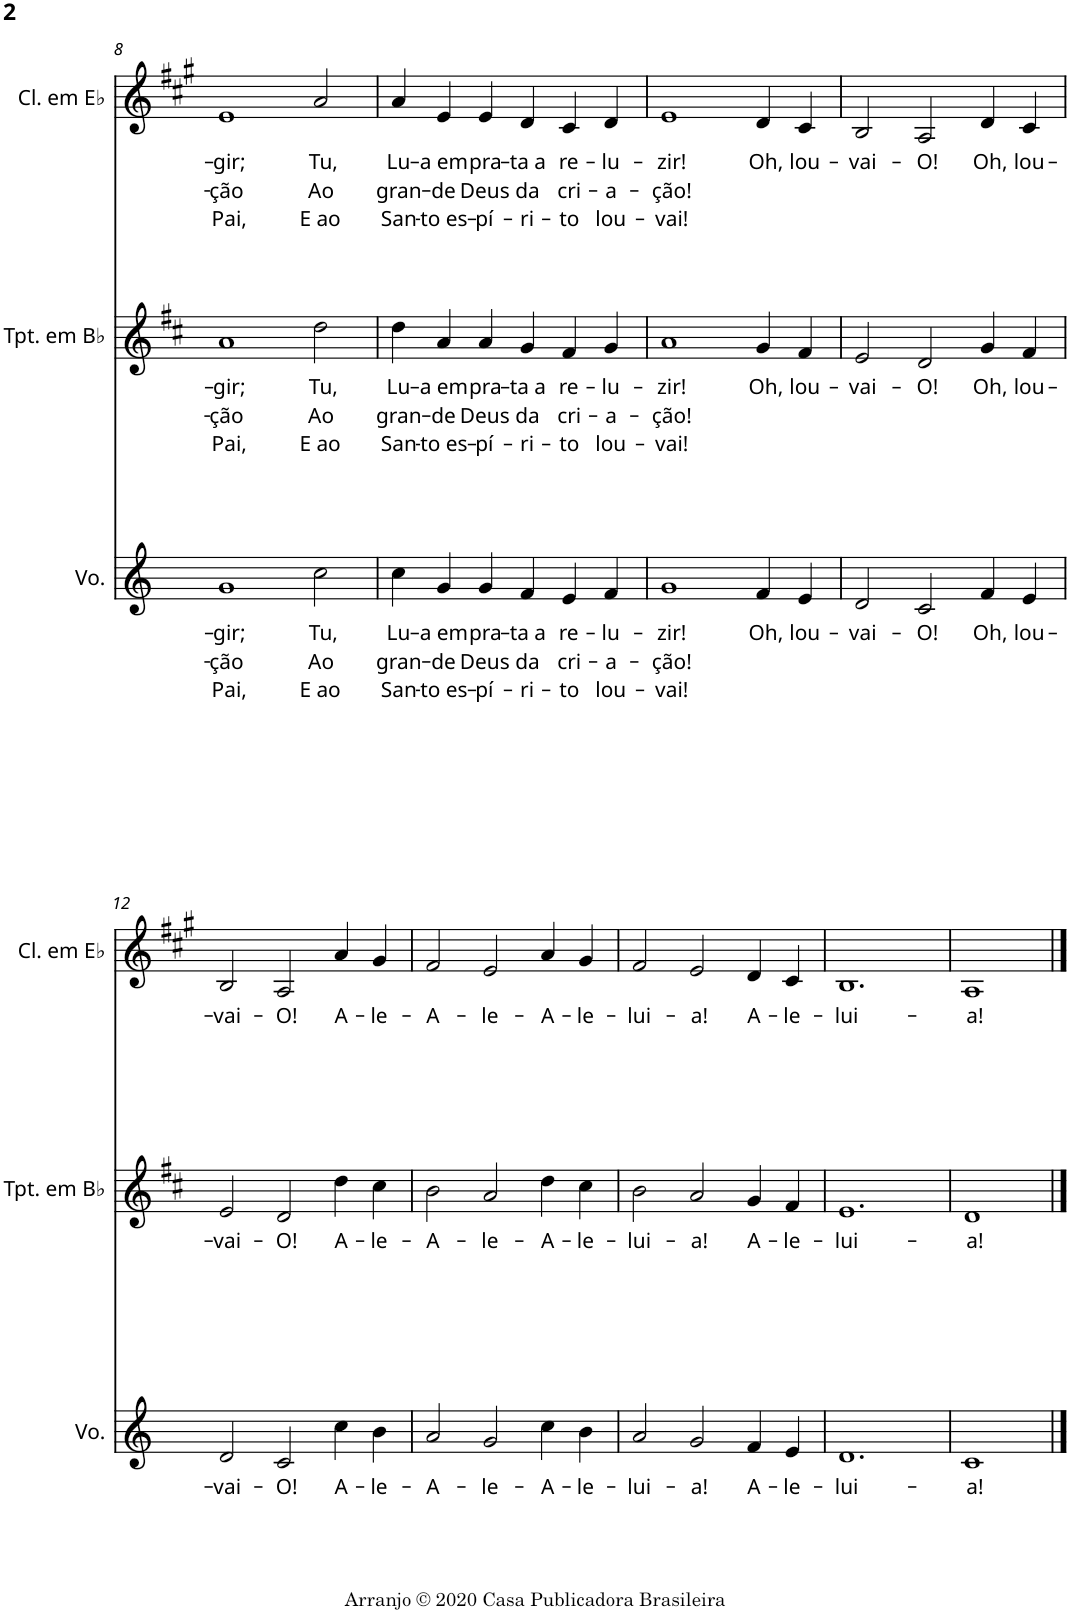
**kern	**text	**text	**text	**kern	**text	**text	**text	**kern	**text	**text	**text
*part3	*part3	*part3	*part3	*part2	*part2	*part2	*part2	*part1	*part1	*part1	*part1
*staff3	*staff3	*staff3	*staff3	*staff2	*staff2	*staff2	*staff2	*staff1	*staff1	*staff1	*staff1
*I"Voz	*	*	*	*I"Trompete em Bb	*	*	*	*I"Clarinete em Eb	*	*	*
*I'Vo.	*	*	*	*I'Tpt. em Bb	*	*	*	*I'Cl. em Eb	*	*	*
!!LO:PB:g=z
*clefG2	*	*	*	*clefG2	*	*	*	*clefG2	*	*	*
*	*	*	*	*Trd1c2	*	*	*	*Trd1c2	*	*	*
*k[]	*	*	*	*k[f#c#]	*	*	*	*k[f#c#g#]	*	*	*
*M3/2	*	*	*	*M3/2	*	*	*	*M3/2	*	*	*
=8	=8	=8	=8	=8	=8	=8	=8	=8	=8	=8	=8
!	!LO:LY:b	!LO:LY:b	!LO:LY:b	!	!LO:LY:b	!LO:LY:b	!LO:LY:b	!	!LO:LY:b	!LO:LY:b	!LO:LY:b
1g	-gir;	-ção	Pai,	1a	-gir;	-ção	Pai,	1e	-gir;	-ção	Pai,
!	!LO:LY:b	!LO:LY:b	!LO:LY:b	!	!LO:LY:b	!LO:LY:b	!LO:LY:b	!	!LO:LY:b	!LO:LY:b	!LO:LY:b
2cc\	Tu,	Ao	E ao	2dd\	Tu,	Ao	E ao	2a/	Tu,	Ao	E ao
=9	=9	=9	=9	=9	=9	=9	=9	=9	=9	=9	=9
!	!LO:LY:b	!LO:LY:b	!LO:LY:b	!	!LO:LY:b	!LO:LY:b	!LO:LY:b	!	!LO:LY:b	!LO:LY:b	!LO:LY:b
4cc\	Lu-	gran-	San-	4dd\	Lu-	gran-	San-	4a/	Lu-	gran-	San-
!	!LO:LY:b	!LO:LY:b	!LO:LY:b	!	!LO:LY:b	!LO:LY:b	!LO:LY:b	!	!LO:LY:b	!LO:LY:b	!LO:LY:b
4g/	-a em	-de	-to es-	4a/	-a em	-de	-to es-	4e/	-a em	-de	-to es-
!	!LO:LY:b	!LO:LY:b	!LO:LY:b	!	!LO:LY:b	!LO:LY:b	!LO:LY:b	!	!LO:LY:b	!LO:LY:b	!LO:LY:b
4g/	pra-	Deus	-pí-	4a/	pra-	Deus	-pí-	4e/	pra-	Deus	-pí-
!	!LO:LY:b	!LO:LY:b	!LO:LY:b	!	!LO:LY:b	!LO:LY:b	!LO:LY:b	!	!LO:LY:b	!LO:LY:b	!LO:LY:b
4f/	-ta a	da	-ri-	4g/	-ta a	da	-ri-	4d/	-ta a	da	-ri-
!	!LO:LY:b	!LO:LY:b	!LO:LY:b	!	!LO:LY:b	!LO:LY:b	!LO:LY:b	!	!LO:LY:b	!LO:LY:b	!LO:LY:b
4e/	re-	cri-	-to	4f#/	re-	cri-	-to	4c#/	re-	cri-	-to
!	!LO:LY:b	!LO:LY:b	!LO:LY:b	!	!LO:LY:b	!LO:LY:b	!LO:LY:b	!	!LO:LY:b	!LO:LY:b	!LO:LY:b
4f/	-lu-	-a-	lou-	4g/	-lu-	-a-	lou-	4d/	-lu-	-a-	lou-
=10	=10	=10	=10	=10	=10	=10	=10	=10	=10	=10	=10
!	!LO:LY:b	!LO:LY:b	!LO:LY:b	!	!LO:LY:b	!LO:LY:b	!LO:LY:b	!	!LO:LY:b	!LO:LY:b	!LO:LY:b
1g	-zir!	-ção!	-vai!	1a	-zir!	-ção!	-vai!	1e	-zir!	-ção!	-vai!
!	!LO:LY:b	!	!	!	!LO:LY:b	!	!	!	!LO:LY:b	!	!
4f/	Oh,	.	.	4g/	Oh,	.	.	4d/	Oh,	.	.
!	!LO:LY:b	!	!	!	!LO:LY:b	!	!	!	!LO:LY:b	!	!
4e/	lou-	.	.	4f#/	lou-	.	.	4c#/	lou-	.	.
=11	=11	=11	=11	=11	=11	=11	=11	=11	=11	=11	=11
!	!LO:LY:b	!	!	!	!LO:LY:b	!	!	!	!LO:LY:b	!	!
2d/	-vai-	.	.	2e/	-vai-	.	.	2B/	-vai-	.	.
!	!LO:LY:b	!	!	!	!LO:LY:b	!	!	!	!LO:LY:b	!	!
2c/	-O!	.	.	2d/	-O!	.	.	2A/	-O!	.	.
!	!LO:LY:b	!	!	!	!LO:LY:b	!	!	!	!LO:LY:b	!	!
4f/	Oh,	.	.	4g/	Oh,	.	.	4d/	Oh,	.	.
!	!LO:LY:b	!	!	!	!LO:LY:b	!	!	!	!LO:LY:b	!	!
4e/	lou-	.	.	4f#/	lou-	.	.	4c#/	lou-	.	.
!!LO:LB:g=z
=12	=12	=12	=12	=12	=12	=12	=12	=12	=12	=12	=12
!	!LO:LY:b	!	!	!	!LO:LY:b	!	!	!	!LO:LY:b	!	!
2d/	-vai-	.	.	2e/	-vai-	.	.	2B/	-vai-	.	.
!	!LO:LY:b	!	!	!	!LO:LY:b	!	!	!	!LO:LY:b	!	!
2c/	-O!	.	.	2d/	-O!	.	.	2A/	-O!	.	.
!	!LO:LY:b	!	!	!	!LO:LY:b	!	!	!	!LO:LY:b	!	!
4cc\	A-	.	.	4dd\	A-	.	.	4a/	A-	.	.
!	!LO:LY:b	!	!	!	!LO:LY:b	!	!	!	!LO:LY:b	!	!
4b\	-le-	.	.	4cc#\	-le-	.	.	4g#/	-le-	.	.
=13	=13	=13	=13	=13	=13	=13	=13	=13	=13	=13	=13
!	!LO:LY:b	!	!	!	!LO:LY:b	!	!	!	!LO:LY:b	!	!
2a/	-A-	.	.	2b\	-A-	.	.	2f#/	-A-	.	.
!	!LO:LY:b	!	!	!	!LO:LY:b	!	!	!	!LO:LY:b	!	!
2g/	-le-	.	.	2a/	-le-	.	.	2e/	-le-	.	.
!	!LO:LY:b	!	!	!	!LO:LY:b	!	!	!	!LO:LY:b	!	!
4cc\	-A-	.	.	4dd\	-A-	.	.	4a/	-A-	.	.
!	!LO:LY:b	!	!	!	!LO:LY:b	!	!	!	!LO:LY:b	!	!
4b\	-le-	.	.	4cc#\	-le-	.	.	4g#/	-le-	.	.
=14	=14	=14	=14	=14	=14	=14	=14	=14	=14	=14	=14
!	!LO:LY:b	!	!	!	!LO:LY:b	!	!	!	!LO:LY:b	!	!
2a/	-lui-	.	.	2b\	-lui-	.	.	2f#/	-lui-	.	.
!	!LO:LY:b	!	!	!	!LO:LY:b	!	!	!	!LO:LY:b	!	!
2g/	-a!	.	.	2a/	-a!	.	.	2e/	-a!	.	.
!	!LO:LY:b	!	!	!	!LO:LY:b	!	!	!	!LO:LY:b	!	!
4f/	A-	.	.	4g/	A-	.	.	4d/	A-	.	.
!	!LO:LY:b	!	!	!	!LO:LY:b	!	!	!	!LO:LY:b	!	!
4e/	-le-	.	.	4f#/	-le-	.	.	4c#/	-le-	.	.
=15	=15	=15	=15	=15	=15	=15	=15	=15	=15	=15	=15
!	!LO:LY:b	!	!	!	!LO:LY:b	!	!	!	!LO:LY:b	!	!
1.d	-lui-	.	.	1.e	-lui-	.	.	1.B	-lui-	.	.
=16	=16	=16	=16	=16	=16	=16	=16	=16	=16	=16	=16
!	!LO:LY:b	!	!	!	!LO:LY:b	!	!	!	!LO:LY:b	!	!
1c	-a!	.	.	1d	-a!	.	.	1A	-a!	.	.
==	==	==	==	==	==	==	==	==	==	==	==
*-	*-	*-	*-	*-	*-	*-	*-	*-	*-	*-	*-
